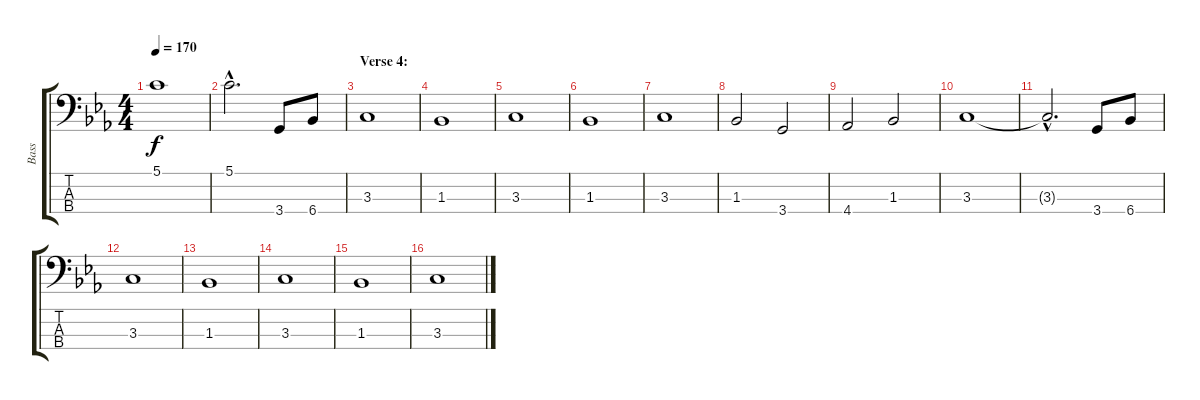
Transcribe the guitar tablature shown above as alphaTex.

\track ("Bass" "Bass") {instrument electricbassfinger}
\staff {score tabs}
\tuning (G2 D2 A1 E1) {hide}
\ts (4 4)
\tempo 170
\clef f4
\ks cminor
5.1.1{dy f} |
5.1{hac}.2{d} 3.4.8 6.4.8 |
\section ("" "Verse 4:")
3.3.1 |
1.3.1 |
3.3.1 |
1.3.1 |
3.3.1 |
1.3.2 3.4.2 |
4.4.2 1.3.2 |
3.3.1 |
3.3{hac t}.2{d} 3.4.8 6.4.8 |
3.3.1 |
1.3.1 |
3.3.1 |
1.3.1 |
3.3.1
